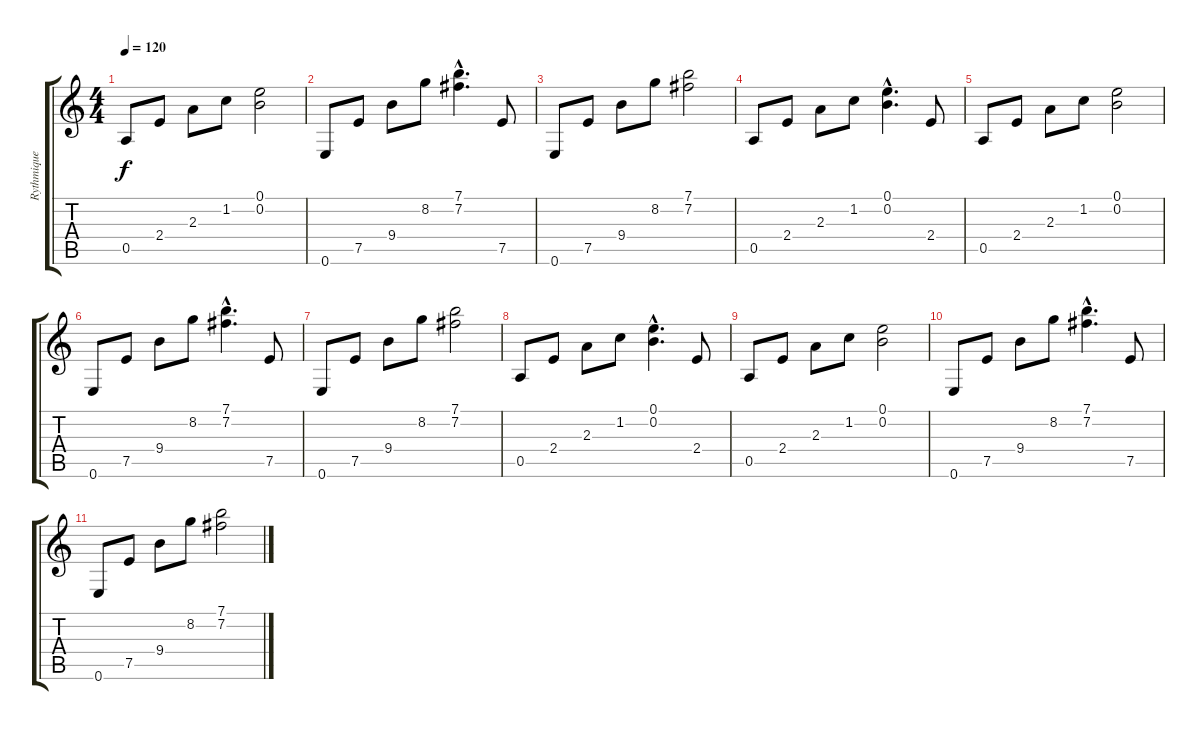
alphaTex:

\track ("Rythmique" "Rythmique") {instrument electricguitarclean}
\staff {score tabs}
\tuning (E4 B3 G3 D3 A2 E2) {hide}
\ts (4 4)
\tempo 120
\clef g2
\ks c
0.5.8{dy f} 2.4.8 2.3.8 1.2.8 (0.1 0.2).2 |
0.6.8 7.5.8 9.4.8 8.2.8 (7.1{hac} 7.2{hac}).4{d} 7.5.8 |
0.6.8 7.5.8 9.4.8 8.2.8 (7.1 7.2).2 |
0.5.8 2.4.8 2.3.8 1.2.8 (0.1{hac} 0.2{hac}).4{d} 2.4.8 |
0.5.8 2.4.8 2.3.8 1.2.8 (0.1 0.2).2 |
0.6.8 7.5.8 9.4.8 8.2.8 (7.1{hac} 7.2{hac}).4{d} 7.5.8 |
0.6.8 7.5.8 9.4.8 8.2.8 (7.1 7.2).2 |
0.5.8 2.4.8 2.3.8 1.2.8 (0.1{hac} 0.2{hac}).4{d} 2.4.8 |
0.5.8 2.4.8 2.3.8 1.2.8 (0.1 0.2).2 |
0.6.8 7.5.8 9.4.8 8.2.8 (7.1{hac} 7.2{hac}).4{d} 7.5.8 |
0.6.8 7.5.8 9.4.8 8.2.8 (7.1 7.2).2
